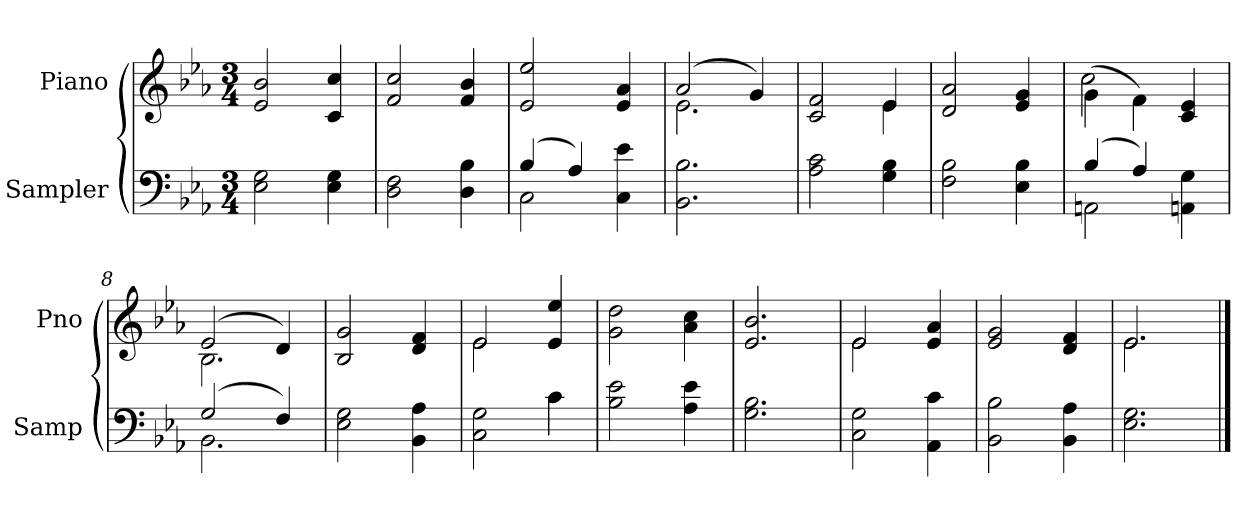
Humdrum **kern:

**kern	**kern
*part2	*part1
*staff2	*staff1
*I"Sampler	*I"Piano
*I'Samp	*I'Pno
*clefF4	*clefG2
*k[b-e-a-]	*k[b-e-a-]
*E-:	*E-:
*M3/4	*M3/4
=1	=1
2E- 2G	2e- 2b-
4E- 4G	4c 4cc
=2	=2
2D 2F	2f 2cc
4D 4B-	4f 4b-
=3	=3
*^	*
(4B-/	2C	2e- 2ee-
4A-/)	.	.
4C 4e-	4ryy	4e- 4a-
*v	*v	*
=4	=4
*	*^
2.BB- 2.B-	(2a-/	2.e-
.	4g/)	.
=5	=5	=5
2A- 2c	2c 2f	2ryy
4G 4B-	4e-/	4e-
*	*v	*v
=6	=6
2F 2B-	2d 2a-
4E- 4B-	4e- 4g
=7	=7
*^	*^
(4B-/	2AA	(4g\	2cc
4A-/)	.	4f\)	.
4AAn 4G	4ryy	4c 4e-	4ryy
=8	=8	=8	=8
(2G/	2.BB-	(2e-/	2.B-
4F/)	.	4d/)	.
*v	*v	*	*
*	*v	*v
=9	=9
2E- 2G	2B- 2g
4BB- 4A-	4d 4f
=10	=10
*^	*^
2C 2G	2ryy	2e-/	2e-
4c\	4c	4e- 4ee-	4ryy
*v	*v	*	*
*	*v	*v
=11	=11
2B- 2e-	2g 2dd
4A- 4e-	4a- 4cc
=12	=12
2.G 2.B-	2.e- 2.b-
=13	=13
*	*^
2C 2G	2e-/	2e-
4AA- 4c	4e- 4a-	4ryy
*	*v	*v
=14	=14
2BB- 2B-	2e- 2g
4BB- 4A-	4d 4f
=15	=15
*	*^
2.E- 2.G	2.e-/	2.e-
*	*v	*v
==	==
*-	*-
